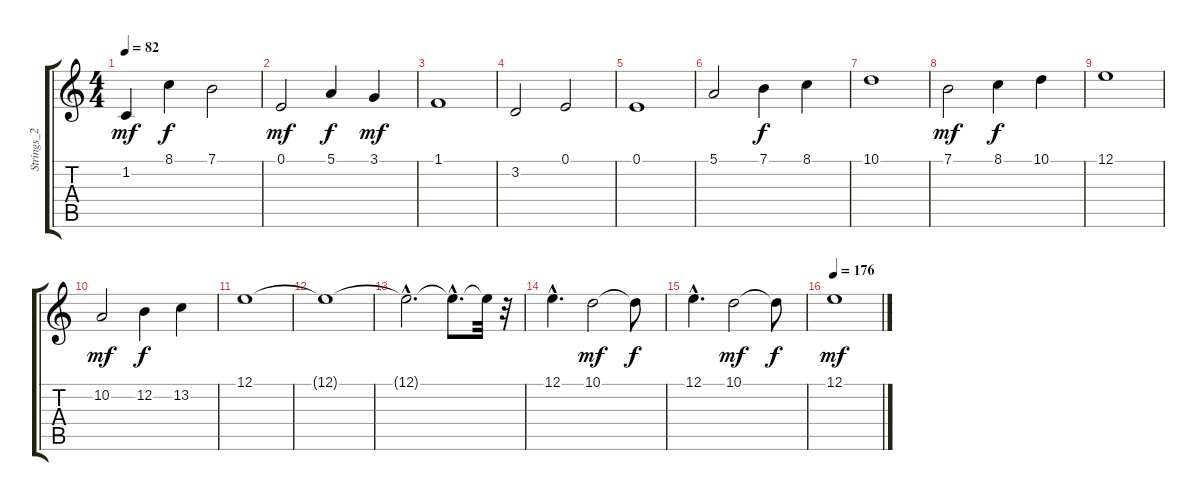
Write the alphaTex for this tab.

\track ("Strings_2 " "Strings_2 ") {instrument frenchhorn}
\staff {score tabs}
\tuning (E4 B3 G3 D3 A2 E2) {hide}
\ts (4 4)
\tempo 82
\clef g2
\ks c
1.2.4{dy mf} 8.1.4{dy f} 7.1.2 |
0.1.2{dy mf} 5.1.4{dy f} 3.1.4{dy mf} |
1.1.1 |
3.2.2 0.1.2 |
0.1.1 |
5.1.2 7.1.4{dy f} 8.1.4 |
10.1.1 |
7.1.2{dy mf} 8.1.4{dy f} 10.1.4 |
12.1.1 |
10.2.2{dy mf} 12.2.4{dy f} 13.2.4 |
12.1.1 |
12.1{t}.1 |
12.1{hac t}.2{d} 12.1{hac t}.8{d} 12.1{t}.32 r.32 |
12.1{hac}.4{d} 10.1.2{dy mf} 10.1{t}.8{dy f} |
12.1{hac}.4{d} 10.1.2{dy mf} 10.1{t}.8{dy f} |
\tempo 176
12.1.1{dy mf}
